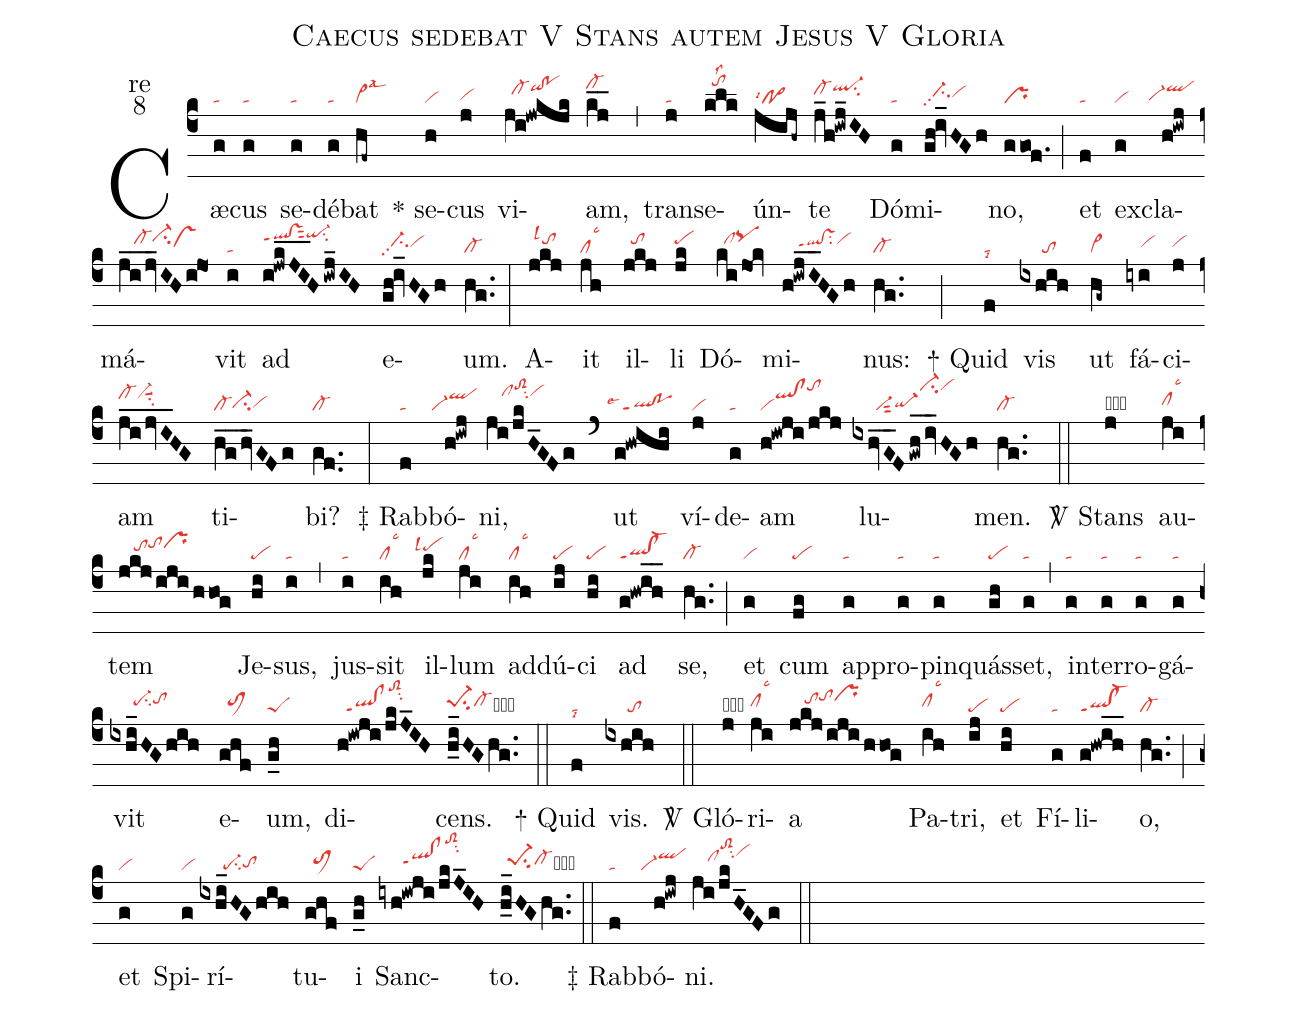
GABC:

name:Caecus sedebat V Stans autem Jesus V Gloria;
office-part:re;
mode:8;
nabc-lines:1;
%%
(c4) Cæ(g|ta)cus(g|ta) se(g|ta)dé(g|ta)bat(hf~|vi>lsal3) <sp>*</sp> se(h|vi)cus(j|vihg) vi(ji!jwkjk|//cl-hiqihj!pohj)am,(kj__|cl-hk) (,) tran(j|ta)se(klk|//tohllss2)ún(jijh~|po>lsi4)te(j_h!iwj_IH|cl-hiql-hjsu2) Dó(g|ta)mi(gh!iv_HGh|//ci-hhpp2vihh)no,(ggof.|pr) (;) et(f|ta) ex(g|vi)cla(h!iwj|```vi-hgqlhj)má(ji__/jv_IHijO1|////cl-hici-hjvshh)vit(i|ta) ad(i!jwkJI___H/iwj_IH|qlhj!vshjppt1sut2qi-hksu2) e(gh!iv_HGh|//ci-hhpp2vihh)um.(hg..|cl-) (:) A(jkj|/tohilsl1)it(jh|cllsc3) il(jkj|//tohi)li(jk|pehi) Dó(ki/jok|//clhipqhj)mi(h!iwjI__HGh|////qlhh!vshhppt1su2vihi)nus:(hg..|cl-) (;)
<sp>+</sp> Quid(f|talsi8) vis(ixhih|//////to) ut(hg~|vi>) fá(iyi|////vihh)ci(j|vihh)am(ji__/jvI__HG|cl-hjvi-hjsuu1su2) ti(hg__/hv_GFg|cl-ci-hgvihg)bi?(gf..|cl-) (:)
<sp>‡</sp> Rab(f|ta)bó(h!iwj|```vi-qlhj)ni,(ji/jkH_GFg|////clhktoS2hmsu2vihk) (`) ut(g!hwihi|``ql!poppt1lse4) ví(j|vi)de(g|ta)am(h!iwji/jkj|viqlhj!clhjtohm) lu(ixhvG__F/gwh_/iv_HGh|//////vi-sut2qi-hgci-hmvihm)men.(hg..|cl-) (::)

<sp>V/</sp> Stans(j|obtahh) au(ji|clhhlsc3)tem(jkj/iji/hhog|////tohitohjprhj) Je(hi|pe)sus,(i|ta) (,) jus(i|ta)sit(ih|cllsc3) il(jk|``pehilsl4)lum(ji|cllsc3) ad(ih|cllsc3)dú(ij|pe)ci(hi|pe) ad(g!hwih__|ql!cl-ppt1) se,(hg..|cl-) (;) et(g|vi) cum(fg|pe) ap(g|ta)pro(g|ta)pin(g|ta)quás(gh|pe)set,(g|ta) (,) in(g|ta)ter(g|ta)ro(g|ta)gá(g|ta)vit(ixhi_HGhih|//////pe-hhsu2tohi) e(ghf|//toM1hh)um,(g_h|peS) di(h!iwji/jkJ_IH|//ql!clppt1toS2hmsu2)cens.(h_i_HGhg..|pe-1hhsu2cl-hhcb) (::)
<sp>+</sp> Quid(f|talsi8) vis.(ixhih|//////to) (::)

<sp>V/</sp> Gló(j|obtahh)ri(ji|clhhlsc3)a(jkj/iji/hhog|////tohitohjprhj) Pa(ih|clhhlsc3)tri,(ij|pe) et(hi|pe) Fí(g|ta)li(g!hwih__|ql!cl-ppt1)o,(hg..|cl-) (;) et(g|vi) Spi(g|vi)rí(ixhi_HG/hih|//////pe-su2tohg)tu(ghf|//toM1hh)i(g_h|peS) Sanc(iyh!iwji/jkJ_IH|//////qlhh!clhhppt1toS2hpsu2)to.(h_i_HGhg..|//pe-1hhsu2cl-hhcb) (::)
<sp>‡</sp> Rab(f|ta)bó(h!iwj|```vi-qlhj)ni.(ji/jkH_GFg|////clhitoS2hmsu2vihk) (::)
